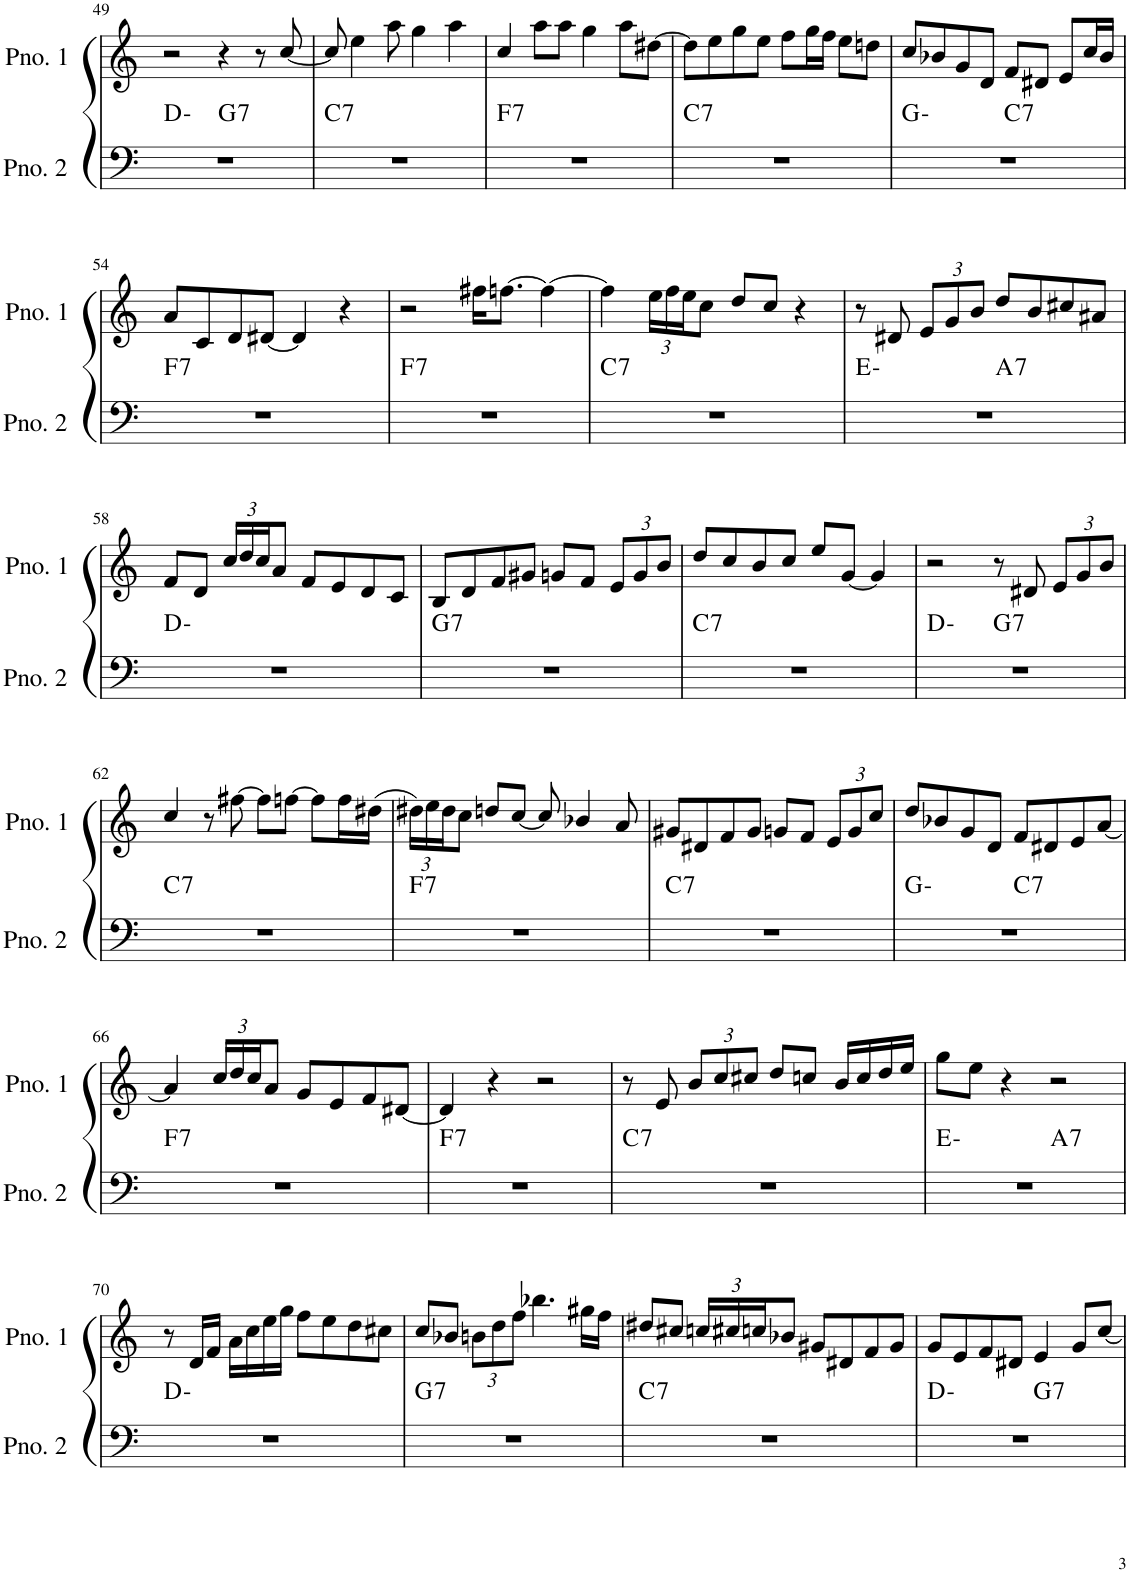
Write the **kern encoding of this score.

**kern	**harte	**kern
*part2	*part2	*part1
*staff2	*	*staff1
*I"ピアノ 2	*	*I"ピアノ 1
!!LO:PB:g=z
*clefF4	*	*clefG2
*k[]	*	*k[]
*M4/4	*	*M4/4
=49	=49	=49
*^	*	*
1r	2ryy	D:min	2r
!	!	!LO:H:kt=7	!
.	2ryy	G:7	4r
.	.	.	8r
.	.	.	[8cc/
=50	=50	=50	=50
!	!	!LO:H:kt=7	!
*v	*v	*	*
1r	C:7	8cc/]
.	.	4ee\
.	.	8aa\
.	.	4gg\
.	.	4aa\
=51	=51	=51
!	!LO:H:kt=7	!
1r	F:7	4cc/
.	.	8aa\L
.	.	8aa\J
.	.	4gg\
.	.	8aa\L
.	.	[8dd#X\J
=52	=52	=52
!	!LO:H:kt=7	!
1r	C:7	8dd#\L]
.	.	8ee\
.	.	8gg\
.	.	8ee\J
.	.	8ff\L
.	.	16gg\L
.	.	16ff\JJ
.	.	8ee\L
.	.	8ddn\J
=53	=53	=53
*^	*	*
1r	2ryy	G:min	8cc/L
.	.	.	8b-X/
.	.	.	8g/
.	.	.	8d/J
!	!	!LO:H:kt=7	!
.	2ryy	C:7	8f/L
.	.	.	8d#X/J
.	.	.	8e/L
.	.	.	16cc/L
.	.	.	16b-/JJ
!!LO:LB:g=z
=54	=54	=54	=54
!	!	!LO:H:kt=7	!
*v	*v	*	*
1r	F:7	8a/L
.	.	8c/
.	.	8d/
.	.	[8d#X/J
.	.	4d#/]
.	.	4r
=55	=55	=55
!	!LO:H:kt=7	!
1r	F:7	2r
.	.	16ff#X\KL
.	.	[8.ffn\J
.	.	4ff\_
=56	=56	=56
!	!LO:H:kt=7	!
1r	C:7	4ff\]
*	*	*Xbrackettup
.	.	24ee\LL
.	.	24ff\
.	.	24ee\J
.	.	8cc\J
.	.	8dd/L
.	.	8cc/J
.	.	4r
=57	=57	=57
*^	*	*
1r	2ryy	E:min	8r
.	.	.	8d#X/
.	.	.	12e/L
.	.	.	12g/
.	.	.	12b/J
!	!	!LO:H:kt=7	!
.	2ryy	A:7	8dd/L
.	.	.	8b/
.	.	.	8cc#X/
.	.	.	8a#X/J
*v	*v	*	*
!!LO:LB:g=z
=58	=58	=58
1r	D:min	8f/L
.	.	8d/J
.	.	24cc/LL
.	.	24dd/
.	.	24cc/J
.	.	8a/J
.	.	8f/L
.	.	8e/
.	.	8d/
.	.	8c/J
=59	=59	=59
!	!LO:H:kt=7	!
1r	G:7	8B/L
.	.	8d/
.	.	8f/
.	.	8g#X/J
.	.	8gn/L
.	.	8f/J
.	.	12e/L
.	.	12g/
.	.	12b/J
=60	=60	=60
!	!LO:H:kt=7	!
1r	C:7	8dd/L
.	.	8cc/
.	.	8b/
.	.	8cc/J
.	.	8ee/L
.	.	[8g/J
.	.	4g/]
=61	=61	=61
*^	*	*
1r	2ryy	D:min	2r
!	!	!LO:H:kt=7	!
.	2ryy	G:7	8r
.	.	.	8d#X/
.	.	.	12e/L
.	.	.	12g/
.	.	.	12b/J
!!LO:LB:g=z
=62	=62	=62	=62
!	!	!LO:H:kt=7	!
*v	*v	*	*
1r	C:7	4cc/
.	.	8r
.	.	[8ff#X\
.	.	8ff#\L]
.	.	[8ffn\J
.	.	8ff\L]
.	.	16ff\L
.	.	(16dd#X\JJ
=63	=63	=63
!	!LO:H:kt=7	!
1r	F:7	24dd#X\LL)
.	.	24ee\
.	.	24dd#\J
.	.	8cc\J
.	.	8ddn/L
.	.	[8cc/J
.	.	8cc/]
.	.	4b-X/
.	.	8a/
=64	=64	=64
!	!LO:H:kt=7	!
1r	C:7	8g#X/L
.	.	8d#X/
.	.	8f/
.	.	8g#/J
.	.	8gn/L
.	.	8f/J
.	.	12e/L
.	.	12g/
.	.	12cc/J
=65	=65	=65
*^	*	*
1r	2ryy	G:min	8dd/L
.	.	.	8b-X/
.	.	.	8g/
.	.	.	8d/J
!	!	!LO:H:kt=7	!
.	2ryy	C:7	8f/L
.	.	.	8d#X/
.	.	.	8e/
.	.	.	[8a/J
!!LO:LB:g=z
=66	=66	=66	=66
!	!	!LO:H:kt=7	!
*v	*v	*	*
1r	F:7	4a/]
.	.	24cc/LL
.	.	24dd/
.	.	24cc/J
.	.	8a/J
.	.	8g/L
.	.	8e/
.	.	8f/
.	.	[8d#X/J
=67	=67	=67
!	!LO:H:kt=7	!
1r	F:7	4d#/]
.	.	4r
.	.	2r
=68	=68	=68
!	!LO:H:kt=7	!
1r	C:7	8r
.	.	8e/
.	.	12b/L
.	.	12cc/
.	.	12cc#X/J
.	.	8dd/L
.	.	8ccn/J
.	.	16b/LL
.	.	16cc/
.	.	16dd/
.	.	16ee/JJ
=69	=69	=69
*^	*	*
1r	2ryy	E:min	8gg\L
.	.	.	8ee\J
.	.	.	4r
!	!	!LO:H:kt=7	!
.	2ryy	A:7	2r
*v	*v	*	*
!!LO:LB:g=z
=70	=70	=70
1r	D:min	8r
.	.	16d/LL
.	.	16f/JJ
.	.	16a\LL
.	.	16cc\
.	.	16ee\
.	.	16gg\JJ
.	.	8ff\L
.	.	8ee\
.	.	8dd\
.	.	8cc#X\J
=71	=71	=71
!	!LO:H:kt=7	!
1r	G:7	8cc/L
.	.	8b-X/J
.	.	12bn\L
.	.	12dd\
.	.	12ff\J
.	.	4.bb-X\
.	.	16gg#X\LL
.	.	16ff\JJ
=72	=72	=72
!	!LO:H:kt=7	!
1r	C:7	8dd#X/L
.	.	8cc#X/J
.	.	24ccn/LL
.	.	24cc#X/
.	.	24ccn/J
.	.	8b-X/J
.	.	8g#X/L
.	.	8d#X/
.	.	8f/
.	.	8g#/J
=73	=73	=73
*^	*	*
1r	2ryy	D:min	8g/L
.	.	.	8e/
.	.	.	8f/
.	.	.	8d#X/J
!	!	!LO:H:kt=7	!
.	2ryy	G:7	4e/
.	.	.	8g/L
.	.	.	[8cc/J
*v	*v	*	*
=	=	=
*-	*-	*-
